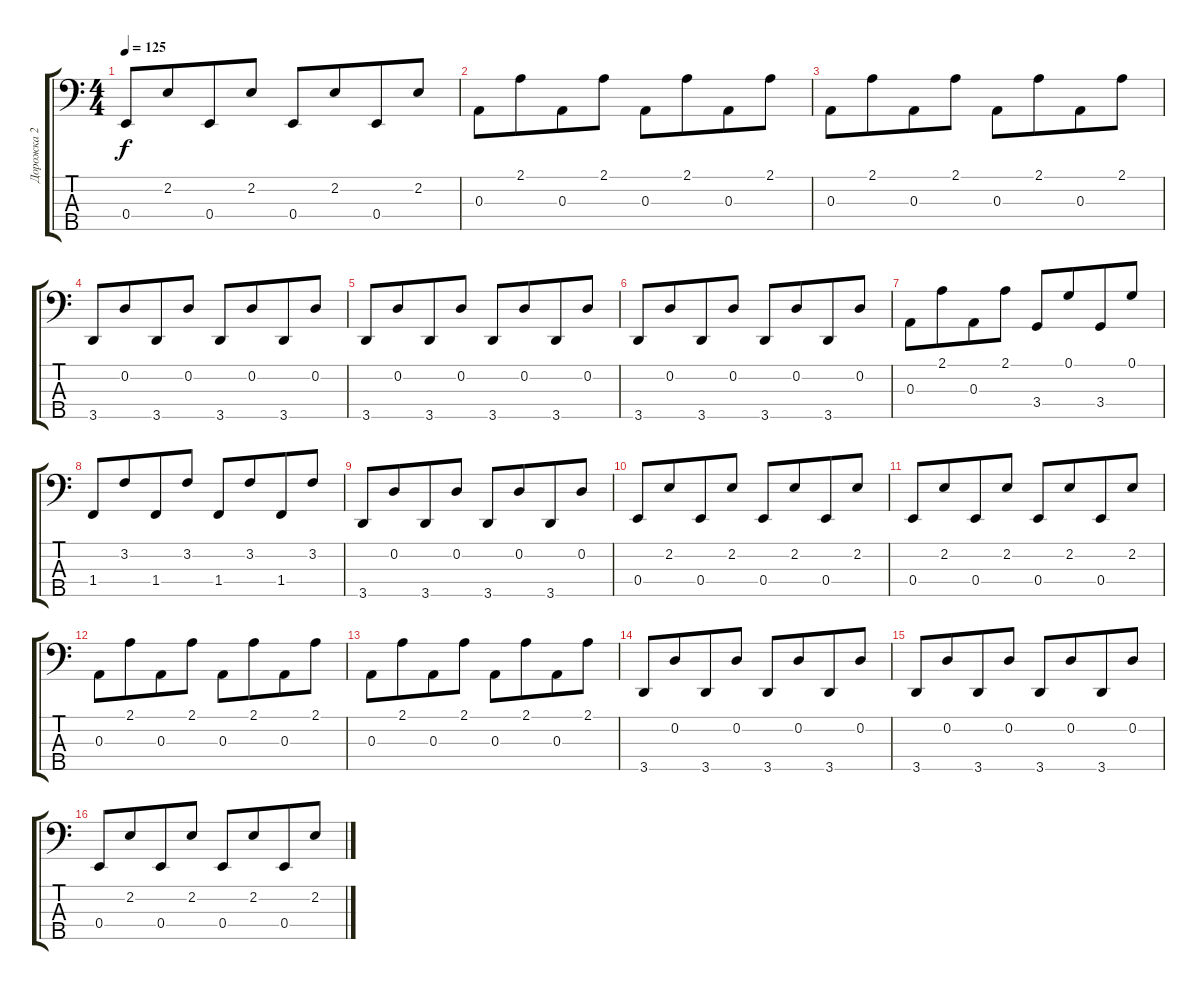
\track ("Дорожка 2" "Дорожка 2") {instrument electricbassfinger}
\staff {score tabs}
\tuning (G2 D2 A1 E1 B0) {hide}
\ts (4 4)
\tempo 125
\clef f4
\ks c
0.4.8{dy f} 2.2.8{beam merge} 0.4.8 2.2.8 0.4.8 2.2.8{beam merge} 0.4.8 2.2.8 |
0.3.8 2.1.8{beam merge} 0.3.8 2.1.8 0.3.8 2.1.8{beam merge} 0.3.8 2.1.8 |
0.3.8 2.1.8{beam merge} 0.3.8 2.1.8 0.3.8 2.1.8{beam merge} 0.3.8 2.1.8 |
3.5.8 0.2.8{beam merge} 3.5.8 0.2.8 3.5.8 0.2.8{beam merge} 3.5.8 0.2.8 |
3.5.8 0.2.8{beam merge} 3.5.8 0.2.8 3.5.8 0.2.8{beam merge} 3.5.8 0.2.8 |
3.5.8 0.2.8{beam merge} 3.5.8 0.2.8 3.5.8 0.2.8{beam merge} 3.5.8 0.2.8 |
0.3.8 2.1.8{beam merge} 0.3.8 2.1.8 3.4.8{beam Up} 0.1.8{beam Up beam merge} 3.4.8{beam Up} 0.1.8{beam Up} |
1.4.8 3.2.8{beam merge} 1.4.8 3.2.8 1.4.8 3.2.8{beam merge} 1.4.8 3.2.8 |
3.5.8 0.2.8{beam merge} 3.5.8 0.2.8 3.5.8 0.2.8{beam merge} 3.5.8 0.2.8 |
0.4.8 2.2.8{beam merge} 0.4.8 2.2.8 0.4.8 2.2.8{beam merge} 0.4.8 2.2.8 |
0.4.8 2.2.8{beam merge} 0.4.8 2.2.8 0.4.8 2.2.8{beam merge} 0.4.8 2.2.8 |
0.3.8 2.1.8{beam merge} 0.3.8 2.1.8 0.3.8 2.1.8{beam merge} 0.3.8 2.1.8 |
0.3.8 2.1.8{beam merge} 0.3.8 2.1.8 0.3.8 2.1.8{beam merge} 0.3.8 2.1.8 |
3.5.8 0.2.8{beam merge} 3.5.8 0.2.8 3.5.8 0.2.8{beam merge} 3.5.8 0.2.8 |
3.5.8 0.2.8{beam merge} 3.5.8 0.2.8 3.5.8 0.2.8{beam merge} 3.5.8 0.2.8 |
0.4.8 2.2.8{beam merge} 0.4.8 2.2.8 0.4.8 2.2.8{beam merge} 0.4.8 2.2.8
